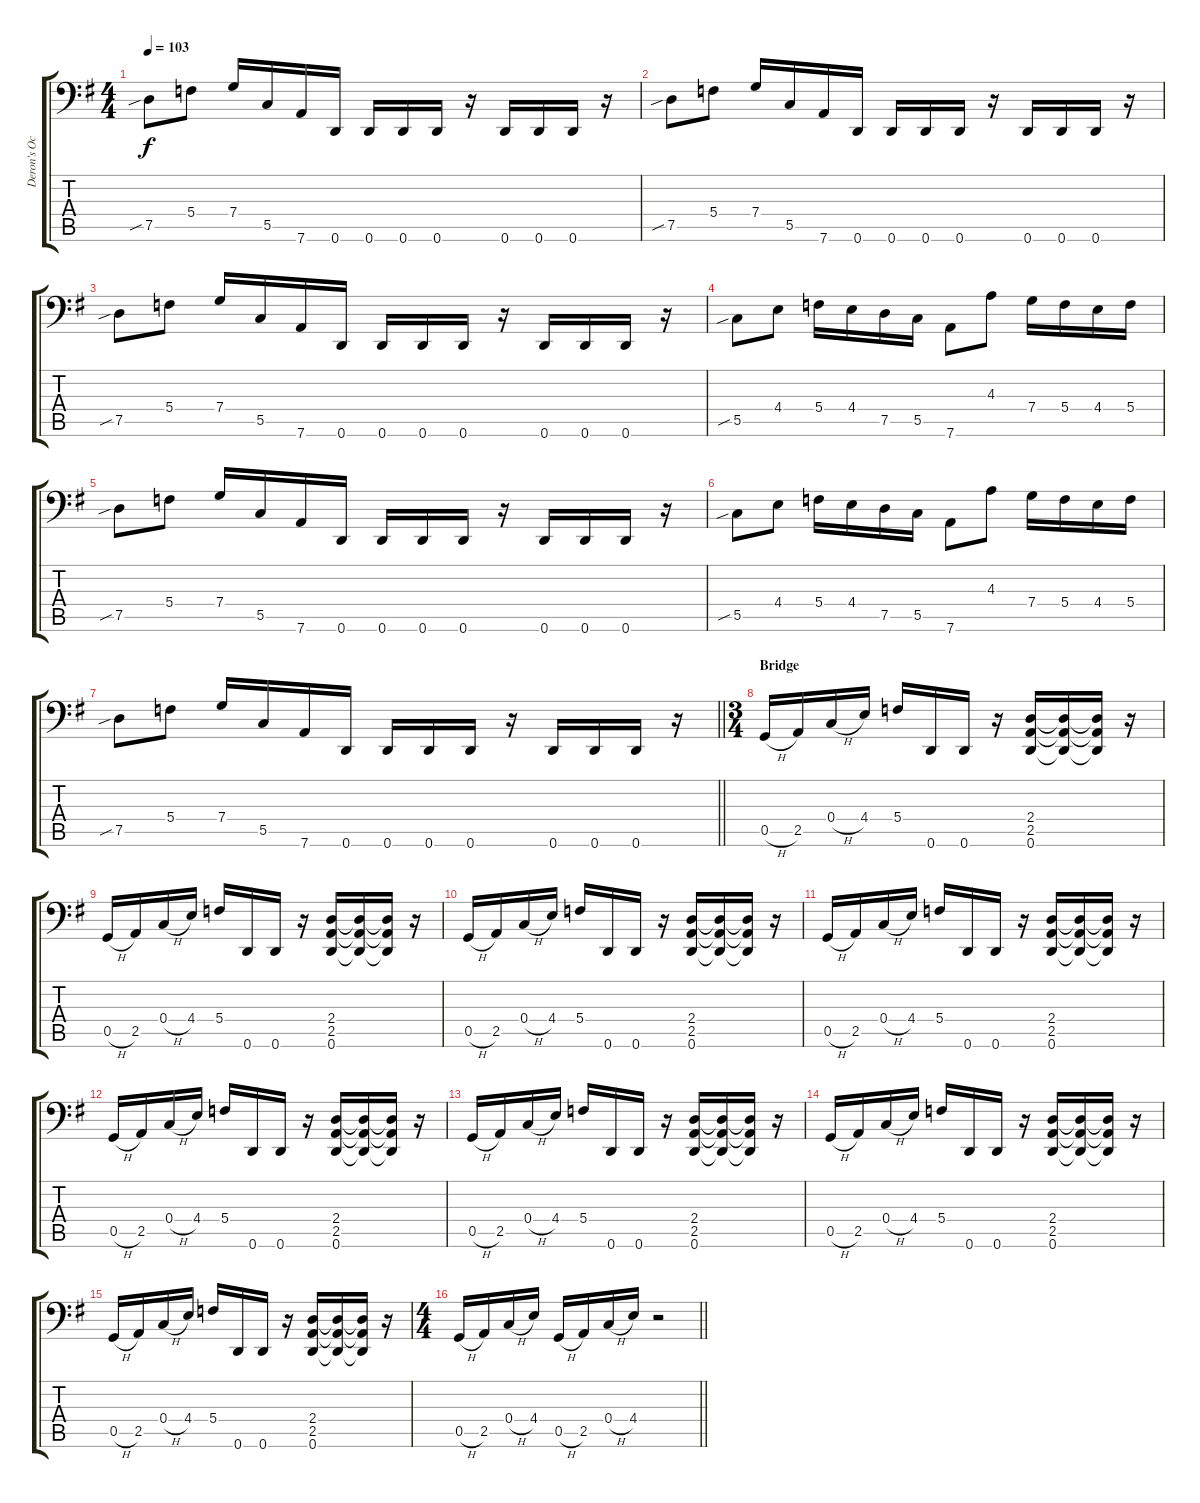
\track ("Deron's Octaver" "Deron's Oc") {instrument overdrivenguitar}
\staff {score tabs}
\tuning (D3 A2 F2 C2 G1 D1) {hide}
\ts (4 4)
\tempo 103
\clef f4
\ks g
7.5{sib}.8{dy f} 5.4.8 7.4.16 5.5.16 7.6.16 0.6.16 0.6.16 0.6.16 0.6.16 r.16 0.6.16 0.6.16 0.6.16 r.16 |
7.5{sib}.8 5.4.8 7.4.16 5.5.16 7.6.16 0.6.16 0.6.16 0.6.16 0.6.16 r.16 0.6.16 0.6.16 0.6.16 r.16 |
7.5{sib}.8 5.4.8 7.4.16 5.5.16 7.6.16 0.6.16 0.6.16 0.6.16 0.6.16 r.16 0.6.16 0.6.16 0.6.16 r.16 |
5.5{sib}.8 4.4.8 5.4.16 4.4.16 7.5.16 5.5.16 7.6.8 4.3.8 7.4.16 5.4.16 4.4.16 5.4.16 |
7.5{sib}.8 5.4.8 7.4.16 5.5.16 7.6.16 0.6.16 0.6.16 0.6.16 0.6.16 r.16 0.6.16 0.6.16 0.6.16 r.16 |
5.5{sib}.8 4.4.8 5.4.16 4.4.16 7.5.16 5.5.16 7.6.8 4.3.8 7.4.16 5.4.16 4.4.16 5.4.16 |
\barLineRight lightlight
7.5{sib}.8 5.4.8 7.4.16 5.5.16 7.6.16 0.6.16 0.6.16 0.6.16 0.6.16 r.16 0.6.16 0.6.16 0.6.16 r.16 |
\ts (3 4)
\section ("" "Bridge")
0.5{h}.16 2.5.16 0.4{h}.16 4.4.16 5.4.16 0.6.16 0.6.16 r.16 (2.4 2.5 0.6).16 (2.4{t} 2.5{t} 0.6{t}).16 (2.4{t} 2.5{t} 0.6{t}).16 r.16 |
0.5{h}.16 2.5.16 0.4{h}.16 4.4.16 5.4.16 0.6.16 0.6.16 r.16 (2.4 2.5 0.6).16 (2.4{t} 2.5{t} 0.6{t}).16 (2.4{t} 2.5{t} 0.6{t}).16 r.16 |
0.5{h}.16 2.5.16 0.4{h}.16 4.4.16 5.4.16 0.6.16 0.6.16 r.16 (2.4 2.5 0.6).16 (2.4{t} 2.5{t} 0.6{t}).16 (2.4{t} 2.5{t} 0.6{t}).16 r.16 |
0.5{h}.16 2.5.16 0.4{h}.16 4.4.16 5.4.16 0.6.16 0.6.16 r.16 (2.4 2.5 0.6).16 (2.4{t} 2.5{t} 0.6{t}).16 (2.4{t} 2.5{t} 0.6{t}).16 r.16 |
0.5{h}.16 2.5.16 0.4{h}.16 4.4.16 5.4.16 0.6.16 0.6.16 r.16 (2.4 2.5 0.6).16 (2.4{t} 2.5{t} 0.6{t}).16 (2.4{t} 2.5{t} 0.6{t}).16 r.16 |
0.5{h}.16 2.5.16 0.4{h}.16 4.4.16 5.4.16 0.6.16 0.6.16 r.16 (2.4 2.5 0.6).16 (2.4{t} 2.5{t} 0.6{t}).16 (2.4{t} 2.5{t} 0.6{t}).16 r.16 |
0.5{h}.16 2.5.16 0.4{h}.16 4.4.16 5.4.16 0.6.16 0.6.16 r.16 (2.4 2.5 0.6).16 (2.4{t} 2.5{t} 0.6{t}).16 (2.4{t} 2.5{t} 0.6{t}).16 r.16 |
0.5{h}.16 2.5.16 0.4{h}.16 4.4.16 5.4.16 0.6.16 0.6.16 r.16 (2.4 2.5 0.6).16 (2.4{t} 2.5{t} 0.6{t}).16 (2.4{t} 2.5{t} 0.6{t}).16 r.16 |
\ts (4 4)
\barLineRight lightlight
0.5{h}.16 2.5.16 0.4{h}.16 4.4.16 0.5{h}.16 2.5.16 0.4{h}.16 4.4.16 r.2
